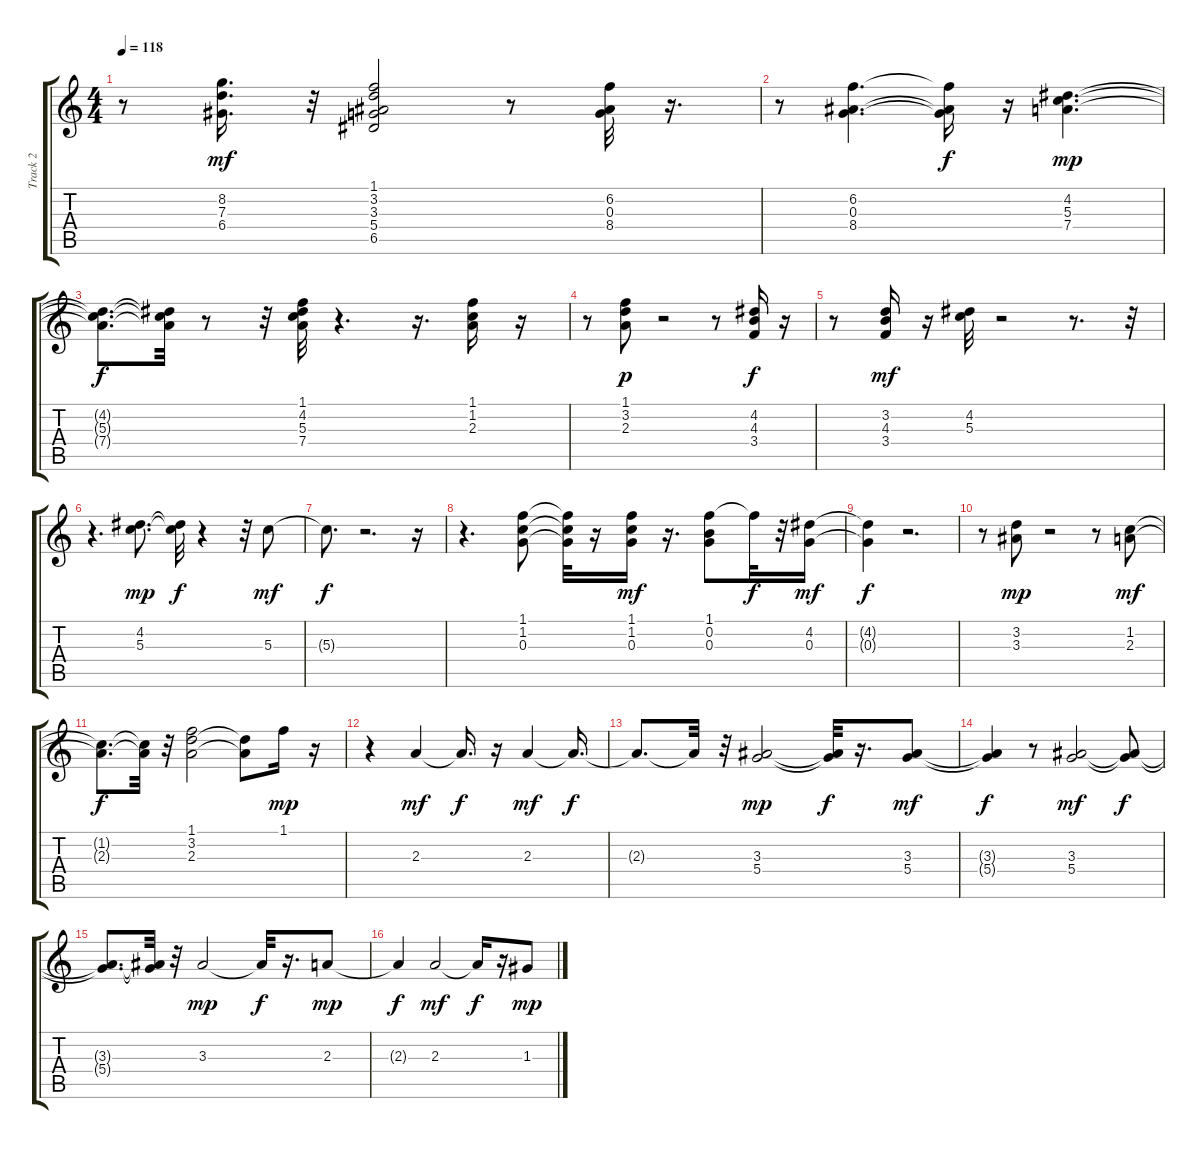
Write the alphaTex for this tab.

\track ("Track 2" "Track 2") {instrument acousticguitarsteel}
\staff {score tabs}
\tuning (E4 B3 G3 D3 A2 E2) {hide}
\ts (4 4)
\tempo 118
\clef g2
\ks c
r.8{dy ff} (8.2 7.3 6.4).16{d dy mf} r.32 (1.1 3.2 3.3 5.4 6.5).2 r.8 (6.2 0.3 8.4).32 r.16{d} |
r.8 (6.2 0.3 8.4).4{d} (6.2{t} 0.3{t} 8.4{t}).16{dy f} r.16 (4.2 5.3 7.4).4{d dy mp} |
(4.2{t} 5.3{t} 7.4{t}).8{d dy f} (4.2{t} 5.3{t} 7.4{t}).32 r.8 r.32 (1.1 4.2 5.3 7.4).32 r.4{d} r.16{d} (1.1 1.2 2.3).16 r.16 |
r.8 (1.1 3.2 2.3).8{dy p} r.2 r.8 (4.2 4.3 3.4).16{dy f} r.16 |
r.8 (3.2 4.3 3.4).16{dy mf} r.16 (4.2 5.3).32 r.2 r.8{d} r.32 |
r.4{d} (4.2 5.3).8{d dy mp} (4.2{t} 5.3{t}).32{dy f} r.4 r.32 5.3.8{dy mf} |
5.3{t}.8{d dy f} r.2{d} r.16 |
r.4{d} (1.1 1.2 0.3).8 (1.1{t} 1.2{t} 0.3{t}).32 r.16 (1.1 1.2 0.3).16{dy mf} r.16{d} (1.1 0.2 0.3).8 1.1{t}.32{dy f} r.32 (4.2 0.3).16{dy mf} |
(4.2{t} 0.3{t}).4{dy f} r.2{d} |
r.8 (3.2 3.3).8{dy mp} r.2 r.8 (1.2 2.3).8{dy mf} |
(1.2{t} 2.3{t}).8{d dy f} (1.2{t} 2.3{t}).32 r.32 (1.1 3.2 2.3).2 (3.2{t} 2.3{t}).8 1.1.16{dy mp} r.16 |
r.4 2.3.4{dy mf} 2.3{t}.16{d dy f} r.16 2.3.4{dy mf} 2.3{t}.16{d dy f} |
2.3{t}.8{d} 2.3{t}.32 r.32 (3.3 5.4).2{dy mp} (3.3{t} 5.4{t}).32{dy f} r.16{d} (3.3 5.4).8{dy mf} |
(3.3{t} 5.4{t}).4{dy f} r.8 (3.3 5.4).2{dy mf} (3.3{t} 5.4{t}).8{dy f} |
(3.3{t} 5.4{t}).8{d} (3.3{t} 5.4{t}).32 r.32 3.3.2{dy mp} 3.3{t}.32{dy f} r.16{d} 2.3.8{dy mp} |
2.3{t}.4{dy f} 2.3.2{dy mf} 2.3{t}.16{dy f} r.16 1.3.8{dy mp}
